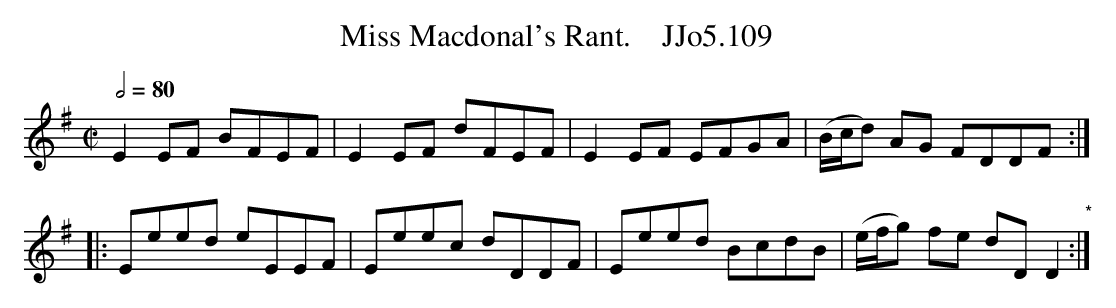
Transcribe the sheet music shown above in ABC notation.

X:1
T:Miss Macdonal's Rant.    JJo5.109
Q:1/2=80
M:C|
L:1/8
K:Em
E2EF BFEF|E2 EF dFEF|E2 EF EFGA|(B/c/d) AG FDDF :|
|: Eeed eEEF|Eeec dDDF|Eeed BcdB|(e/f/g) fe dD D2 "*" :|
